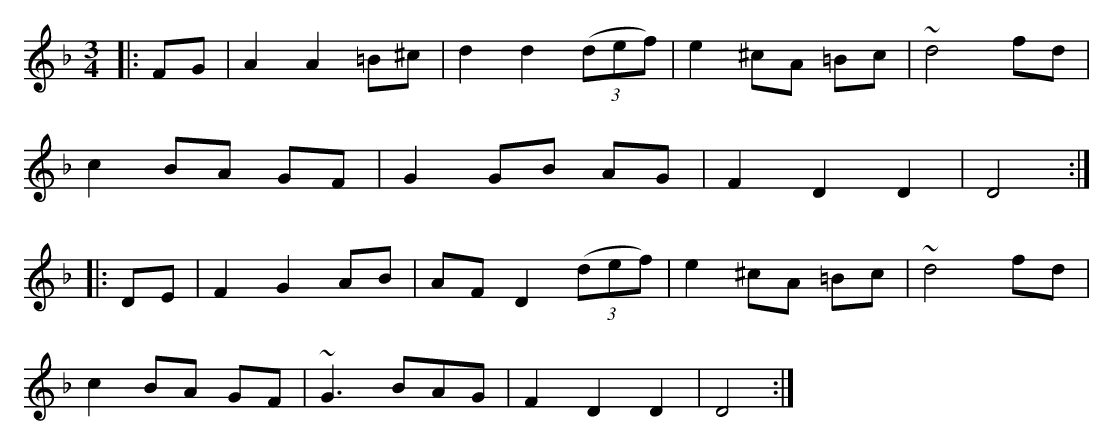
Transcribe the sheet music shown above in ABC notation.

X:1
M:3/4
K:Dmin
|:FG|A2A2=B^c|d2d2 (3(def)|e2^cA =Bc|~d4 fd|
c2BA GF|G2GB AG|F2D2D2|D4:|
|:DE|F2G2AB|AF D2 (3(def)|e2^cA =Bc|~d4 fd|
c2BA GF|~G3BAG|F2D2D2|D4:|
